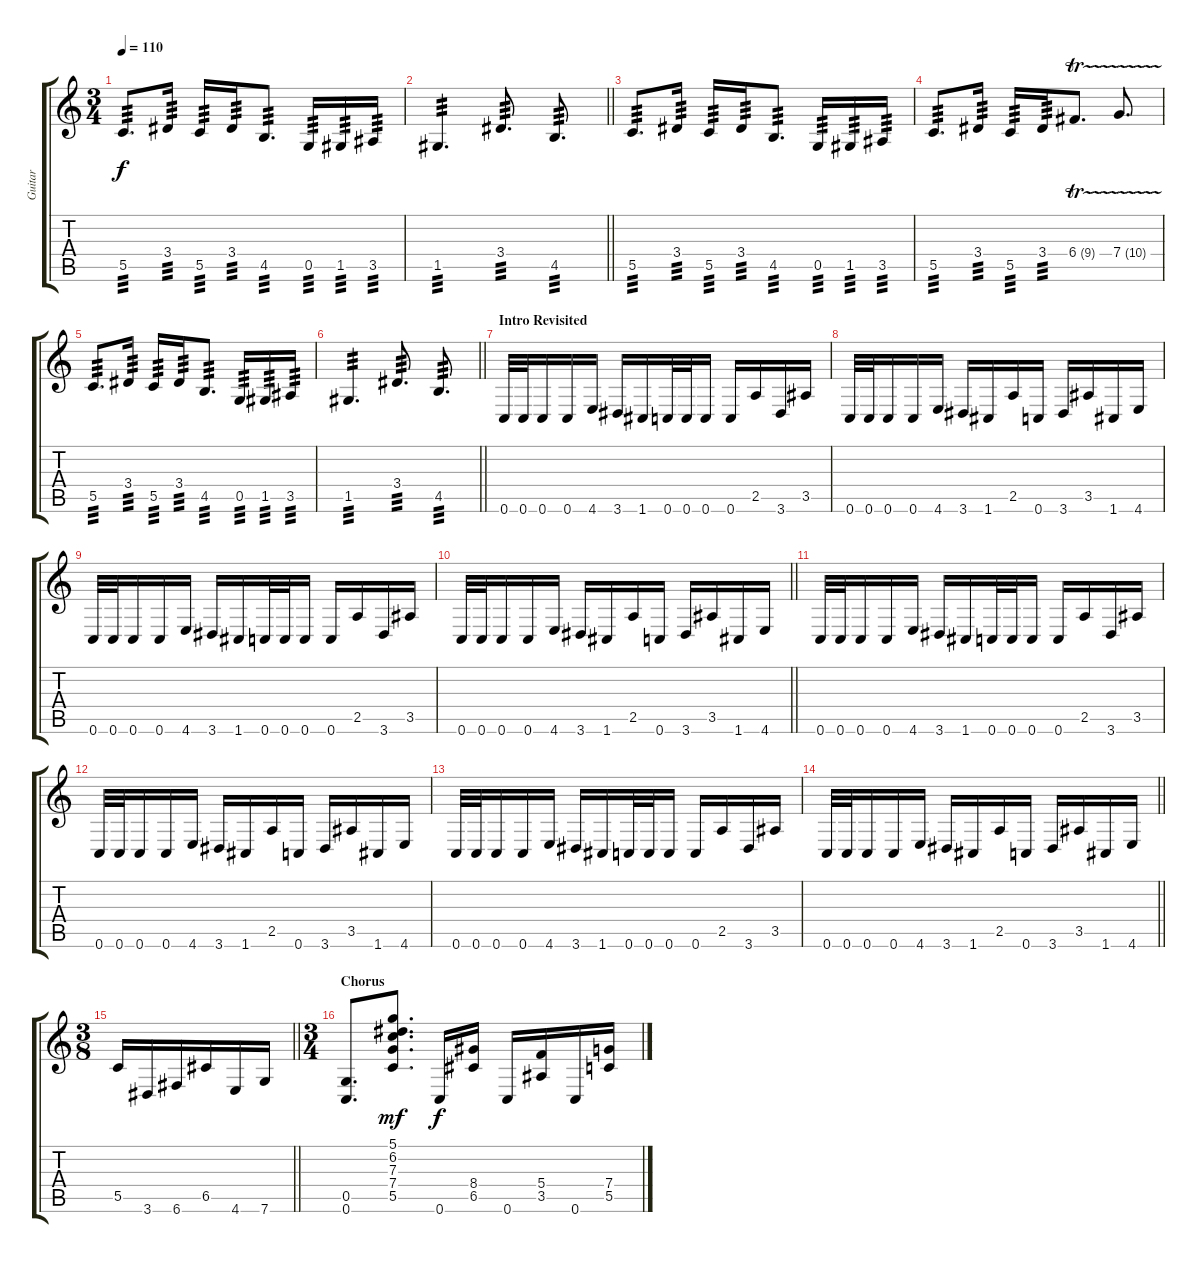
\track ("Guitar" "Guitar") {instrument distortionguitar}
\staff {score tabs}
\tuning (D4 A3 F3 C3 G2 C2) {hide}
\ts (3 4)
\tempo 110
\clef g2
\ks c
5.5.8{d tp 3 dy f} 3.4.16{tp 3} 5.5.16{tp 3} 3.4.16{tp 3} 4.5.8{d tp 3} 0.5.16{tp 3} 1.5.16{tp 3} 3.5.16{tp 3} |
\barLineRight lightlight
1.5.4{d tp 3} 3.4.8{d tp 3} 4.5.8{d tp 3} |
\section ("" "")
5.5.8{d tp 3} 3.4.16{tp 3} 5.5.16{tp 3} 3.4.16{tp 3} 4.5.8{d tp 3} 0.5.16{tp 3} 1.5.16{tp 3} 3.5.16{tp 3} |
5.5.8{d tp 3} 3.4.16{tp 3} 5.5.16{tp 3} 3.4.16{tp 3} 6.4{tr (9 32)}.8{d} 7.4{tr (10 32)}.8{d} |
5.5.8{d tp 3} 3.4.16{tp 3} 5.5.16{tp 3} 3.4.16{tp 3} 4.5.8{d tp 3} 0.5.16{tp 3} 1.5.16{tp 3} 3.5.16{tp 3} |
\barLineRight lightlight
1.5.4{d tp 3} 3.4.8{d tp 3} 4.5.8{d tp 3} |
\section ("" "Intro Revisited")
0.6.32 0.6.32 0.6.16 0.6.16 4.6.16 3.6.16 1.6.16 0.6.32 0.6.32 0.6.16 0.6.16 2.5.16 3.6.16 3.5.16 |
0.6.32 0.6.32 0.6.16 0.6.16 4.6.16 3.6.16 1.6.16 2.5.16 0.6.16 3.6.16 3.5.16 1.6.16 4.6.16 |
0.6.32 0.6.32 0.6.16 0.6.16 4.6.16 3.6.16 1.6.16 0.6.32 0.6.32 0.6.16 0.6.16 2.5.16 3.6.16 3.5.16 |
\barLineRight lightlight
0.6.32 0.6.32 0.6.16 0.6.16 4.6.16 3.6.16 1.6.16 2.5.16 0.6.16 3.6.16 3.5.16 1.6.16 4.6.16 |
\section ("" "")
0.6.32 0.6.32 0.6.16 0.6.16 4.6.16 3.6.16 1.6.16 0.6.32 0.6.32 0.6.16 0.6.16 2.5.16 3.6.16 3.5.16 |
0.6.32 0.6.32 0.6.16 0.6.16 4.6.16 3.6.16 1.6.16 2.5.16 0.6.16 3.6.16 3.5.16 1.6.16 4.6.16 |
0.6.32 0.6.32 0.6.16 0.6.16 4.6.16 3.6.16 1.6.16 0.6.32 0.6.32 0.6.16 0.6.16 2.5.16 3.6.16 3.5.16 |
\barLineRight lightlight
0.6.32 0.6.32 0.6.16 0.6.16 4.6.16 3.6.16 1.6.16 2.5.16 0.6.16 3.6.16 3.5.16 1.6.16 4.6.16 |
\ts (3 8)
\section ("" "")
\barLineRight lightlight
5.5.16 3.6.16 6.6.16 6.5.16 4.6.16 7.6.16 |
\ts (3 4)
\section ("" "Chorus")
(0.5 0.6).8{d} (5.1 6.2 7.3 7.4 5.5).8{d dy mf} 0.6.16{dy f} (8.4 6.5).16 0.6.16 (5.4 3.5).16 0.6.16 (7.4 5.5).16
